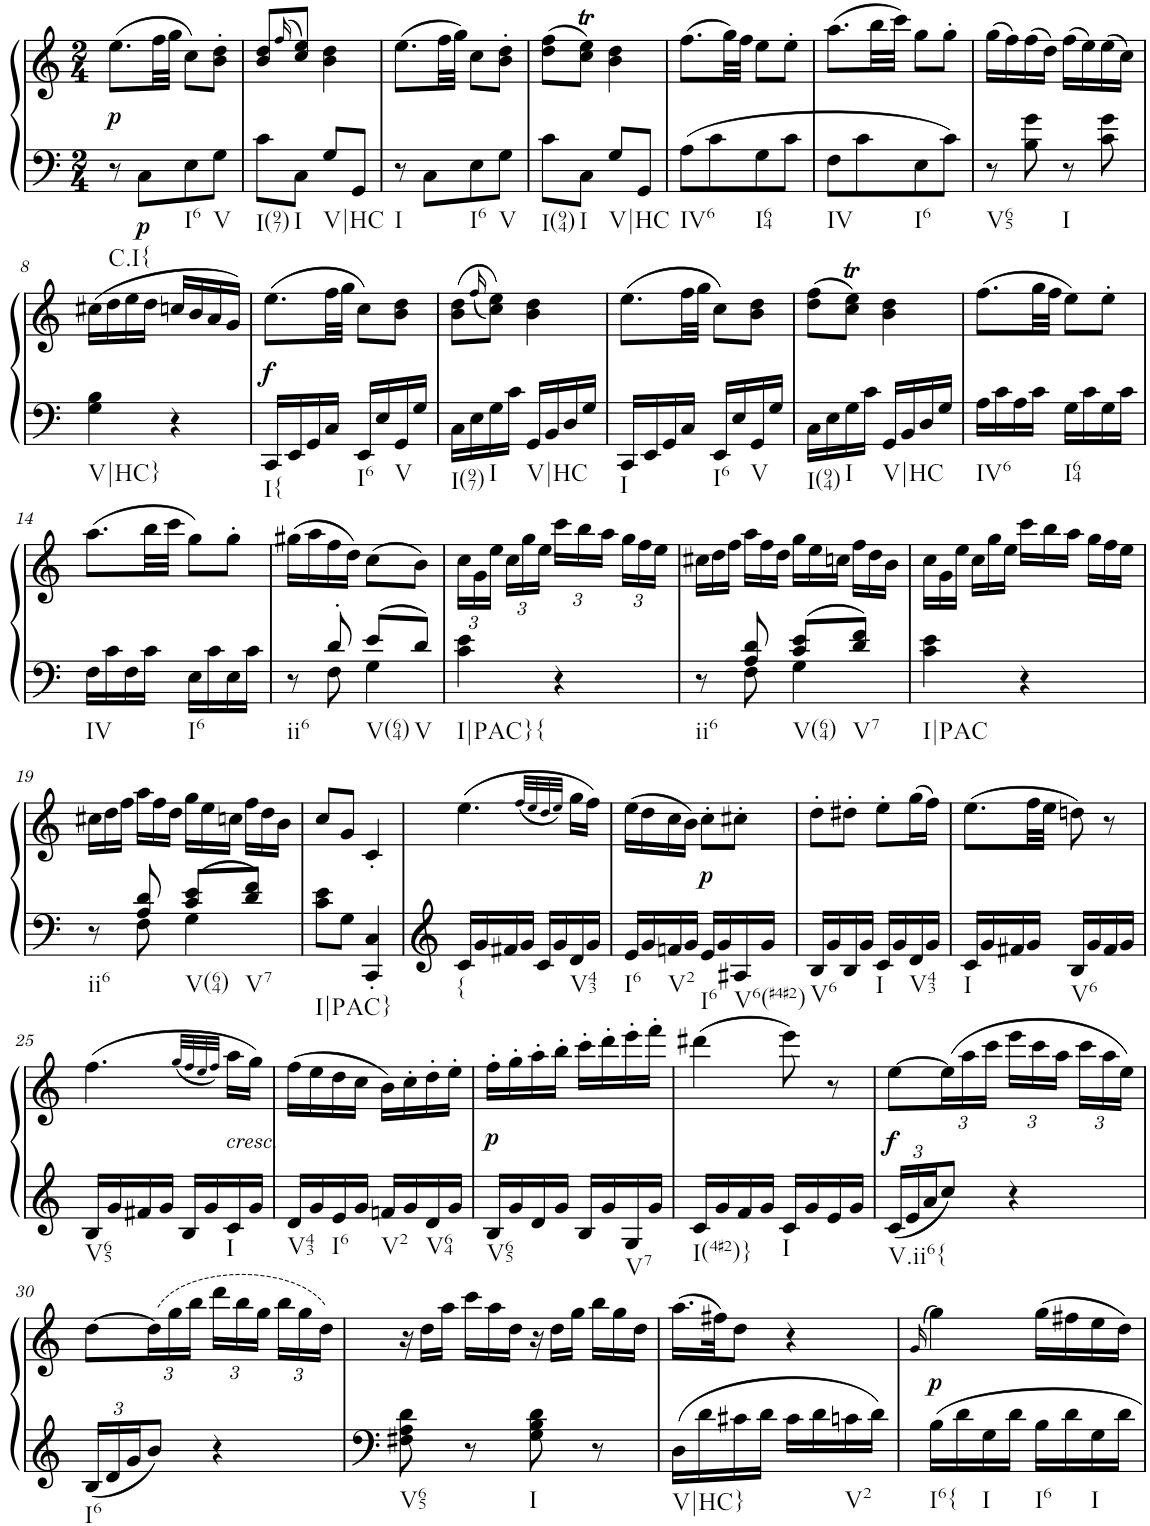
**kern	**kern	**dynam
*part1	*part1	*part1
*staff2	*staff1	*staff1/2
*I"Piano, Piano right	*	*
*I'Pno.	*	*
*clefF4	*clefG2	*
*k[]	*k[]	*
*M2/4	*M2/4	*
=1	=1	=1
!LO:TX:b:t=C.I{	!	!
!	!	!LO:DY:b
8r	(8.ee\L	p
!	!	!LO:DY:b=2
8C\L	.	p
.	32ff\LL	.
.	32gg\JJJ	.
!LO:TX:b:t=I6	!	!
8E\	8cc\L)	.
!LO:TX:b:t=V	!	!
8G\J	8b\' 8dd\'J	.
=2	=2	=2
!LO:TX:b:t=I(97)	!	!
8c\L	8b/ 8dd/L	.
.	(>16qff/	.
!LO:TX:b:t=I	!	!
8C\J	8cc/ 8ee/J)	.
!LO:TX:b:t=V|HC	!	!
8G/L	4b\ 4dd\	.
8GG/J	.	.
=3	=3	=3
!LO:TX:b:t=I	!	!
8r	(>8.ee\L	.
8C\L	.	.
.	32ff\LL	.
.	32gg\JJJ)	.
!LO:TX:b:t=I6	!	!
8E\	8cc\L	.
!LO:TX:b:t=V	!	!
8G\J	8b\' 8dd\'J	.
=4	=4	=4
!LO:TX:b:t=I(94)	!	!
8c\L	(8dd\ 8ff\L	.
!LO:TX:b:t=I	!	!
8C\J	8cc\T 8ee\TJ)	.
!LO:TX:b:t=V|HC	!	!
8G/L	4b\ 4dd\	.
8GG/J	.	.
=5	=5	=5
!LO:TX:b:t=IV6	!	!
8A\L	(8.ff\L	.
8c\	.	.
.	32gg\LL)	.
.	32ff\JJJ	.
!LO:TX:b:t=I64	!	!
8G\	8ee\L	.
8c\J	8ee'\J	.
=6	=6	=6
!LO:TX:b:t=IV	!	!
8F\L	(8.aa\L	.
8c\	.	.
.	32bb\LL	.
.	32ccc\JJJ)	.
!LO:TX:b:t=I6	!	!
8E\	8gg\L	.
8c\J	8gg'\J	.
=7	=7	=7
!LO:TX:b:t=V65	!	!
8r	(16gg\LL	.
.	16ff\)	.
8B\ 8g\	(16ff\	.
.	16dd\JJ)	.
!LO:TX:b:t=I	!	!
8r	(16ff\LL	.
.	16ee\)	.
8c\ 8g\	(16ee\	.
.	16cc\JJ)	.
!!LO:LB:g=z
=8	=8	=8
!LO:TX:b:t=V|HC}	!	!
4G\ 4B\	(16cc#X\LL	.
.	16dd\	.
.	16ee\	.
.	16dd\JJ	.
4r	16ccn/LL	.
.	16b/	.
.	16a/	.
.	16g/JJ)	.
=9	=9	=9
!LO:TX:b:t=I{	!	!
!	!	!LO:DY:b
16CC/LL	(8.ee\L	f
16EE/	.	.
16GG/	.	.
16C/JJ	32ff\LL	.
.	32gg\JJJ	.
!LO:TX:b:t=I6	!	!
16EE/LL	8cc\L)	.
16E/	.	.
!LO:TX:b:t=V	!	!
16GG/	8b\ 8dd\J	.
16G/JJ	.	.
=10	=10	=10
!LO:TX:b:t=I(97)	!	!
16C\LL	(8b\ 8dd\L	.
16E\	.	.
.	(16qff/	.
!LO:TX:b:t=I	!	!
16G\	8cc\ 8ee\J))	.
16c\JJ	.	.
!LO:TX:b:t=V|HC	!	!
16GG/LL	4b\ 4dd\	.
16BB/	.	.
16D/	.	.
16G/JJ	.	.
=11	=11	=11
!LO:TX:b:t=I	!	!
16CC/LL	(8.ee\L	.
16EE/	.	.
16GG/	.	.
16C/JJ	32ff\LL	.
.	32gg\JJJ	.
!LO:TX:b:t=I6	!	!
16EE/LL	8cc\L)	.
16E/	.	.
!LO:TX:b:t=V	!	!
16GG/	8b\ 8dd\J	.
16G/JJ	.	.
=12	=12	=12
!LO:TX:b:t=I(94)	!	!
16C\LL	(8dd\ 8ff\L	.
16E\	.	.
!LO:TX:b:t=I	!	!
16G\	8cc\T 8ee\TJ)	.
16c\JJ	.	.
!LO:TX:b:t=V|HC	!	!
16GG/LL	4b\ 4dd\	.
16BB/	.	.
16D/	.	.
16G/JJ	.	.
=13	=13	=13
!LO:TX:b:t=IV6	!	!
16A\LL	(8.ff\L	.
16c\	.	.
16A\	.	.
16c\JJ	32gg\LL	.
.	32ff\JJJ	.
!LO:TX:b:t=I64	!	!
16G\LL	8ee\L)	.
16c\	.	.
16G\	8ee'\J	.
16c\JJ	.	.
!!LO:LB:g=z
=14	=14	=14
!LO:TX:b:t=IV	!	!
16F\LL	(8.aa\L	.
16c\	.	.
16F\	.	.
16c\JJ	32bb\LL	.
.	32ccc\JJJ	.
!LO:TX:b:t=I6	!	!
16E\LL	8gg\L)	.
16c\	.	.
16E\	8gg'\J	.
16c\JJ	.	.
=15	=15	=15
*^	*	*
!LO:TX:b:t=ii6	!	!	!
8r	8ryy	(16gg#X\LL	.
.	.	16aa\	.
8d'/	8F\	16ff\	.
.	.	16dd\JJ)	.
!LO:TX:b:t=V(64)	!	!	!
8e/L	4G\	(8cc\L	.
!LO:TX:b:t=V	!	!	!
8d/J	.	8b\J)	.
*v	*v	*	*
=16	=16	=16
*	*Xbrackettup	*
!LO:TX:b:t=I|PAC}{	!	!
4c\ 4e\	24cc\LL	.
.	24g\	.
.	24ee\JJ	.
.	24cc\LL	.
.	24gg\	.
.	24ee\JJ	.
4r	24ccc\LL	.
.	24bb\	.
.	24aa\JJ	.
.	24gg\LL	.
.	24ff\	.
.	24ee\JJ	.
=17	=17	=17
*^	*	*
*	*	*Xtuplet	*
!LO:TX:b:t=ii6	!	!	!
8r	8ryy	24cc#X\LL	.
.	.	24dd\	.
.	.	24ff\JJ	.
8A/ 8d/	8F\	24aa\LL	.
.	.	24ff\	.
.	.	24dd\JJ	.
!LO:TX:b:t=V(64)	!	!	!
8c/ 8e/L	4G\	24gg\LL	.
.	.	24ee\	.
.	.	24ccn\JJ	.
!LO:TX:b:t=V7	!	!	!
8d/ 8f/J	.	24ff\LL	.
.	.	24dd\	.
.	.	24b\JJ	.
*v	*v	*	*
=18	=18	=18
!LO:TX:b:t=I|PAC	!	!
4c\ 4e\	24cc\LL	.
.	24g\	.
.	24ee\JJ	.
.	24cc\LL	.
.	24gg\	.
.	24ee\JJ	.
4r	24ccc\LL	.
.	24bb\	.
.	24aa\JJ	.
.	24gg\LL	.
.	24ff\	.
.	24ee\JJ	.
!!LO:LB:g=z
=19	=19	=19
*^	*	*
!LO:TX:b:t=ii6	!	!	!
8r	8ryy	24cc#X\LL	.
.	.	24dd\	.
.	.	24ff\JJ	.
8A/ 8d/	8F\	24aa\LL	.
.	.	24ff\	.
.	.	24dd\JJ	.
!LO:TX:b:t=V(64)	!	!	!
8c/ 8e/L	4G\	24gg\LL	.
.	.	24ee\	.
.	.	24ccn\JJ	.
!LO:TX:b:t=V7	!	!	!
8d/ 8f/J	.	24ff\LL	.
.	.	24dd\	.
.	.	24b\JJ	.
*v	*v	*	*
=20	=20	=20
!LO:TX:b:t=I|PAC}	!	!
8c\ 8e\L	8cc/L	.
8G\J	8g/J	.
4CC/' 4C/'	4c'/	.
=21	=21	=21
!LO:TX:b:t={	!	!
16c/LL	(4.ee\	.
16g/	.	.
16f#X/	.	.
16g/JJ	.	.
16c/LL	.	.
16g/	.	.
.	(32qff/LLL	.
.	32qee/	.
.	32qdd/	.
.	32qee/JJJ)	.
!LO:TX:b:t=V43	!	!
16d/	16gg\LL	.
16g/JJ	16ff\JJ)	.
=22	=22	=22
!LO:TX:b:t=I6	!	!
16e/LL	(16ee\LL	.
16g/	16dd\	.
!LO:TX:b:t=V2	!	!
16fn/	16cc\	.
16g/JJ	16b\JJ)	.
!LO:TX:b:t=I6	!	!
!	!	!LO:DY:b
16e/LL	8cc'\L	p
16g/	.	.
!LO:TX:b:t=V6(#4#2)	!	!
16A#X/	8cc#X'\J	.
16g/JJ	.	.
=23	=23	=23
!LO:TX:b:t=V6	!	!
16B/LL	8dd'\L	.
16g/	.	.
16B/	8dd#X'\J	.
16g/JJ	.	.
!LO:TX:b:t=I	!	!
16c/LL	8ee'\L	.
16g/	.	.
!LO:TX:b:t=V43	!	!
16d/	(16gg\L	.
16g/JJ	16ff\JJ)	.
=24	=24	=24
!LO:TX:b:t=I	!	!
16c/LL	(8.ee\L	.
16g/	.	.
16f#X/	.	.
16g/JJ	32ff\LL	.
.	32ee\JJJ	.
!LO:TX:b:t=V6	!	!
16B/LL	8ddn\)	.
16g/	.	.
16f#/	8r	.
16g/JJ	.	.
!!LO:LB:g=z
=25	=25	=25
!LO:TX:b:t=V65	!	!
16B/LL	(4.ff\	.
16g/	.	.
16f#X/	.	.
16g/JJ	.	.
16B/LL	.	.
16g/	.	.
.	(32qgg/LLL	.
.	32qff/	.
.	32qee/	.
.	32qff/JJJ)	.
!	!LO:TX:b:i:t=cresc.	!
!LO:TX:b:t=I	!	!
16c/	16aa\LL	.
16g/JJ	16gg\JJ)	.
=26	=26	=26
!LO:TX:b:t=V43	!	!
16d/LL	(16ff\LL	.
16g/	16ee\	.
!LO:TX:b:t=I6	!	!
16e/	16dd\	.
16g/JJ	16cc\JJ	.
!LO:TX:b:t=V2	!	!
16fn/LL	16b\LL)	.
16g/	16cc'\	.
!LO:TX:b:t=V64	!	!
16d/	16dd'\	.
16g/JJ	16ee'\JJ	.
=27	=27	=27
!LO:TX:b:t=V65	!	!
!	!	!LO:DY:b
16B/LL	16ff'\LL	p
16g/	16gg'\	.
16d/	16aa'\	.
16g/JJ	16bb'\JJ	.
16B/LL	16ccc'\LL	.
16g/	16ddd'\	.
!LO:TX:b:t=V7	!	!
16G/	16eee'\	.
16g/JJ	16fff'\JJ	.
=28	=28	=28
!LO:TX:b:t=I(4#2)}	!	!
16c/LL	(4ddd#X\	.
16g/	.	.
16f/	.	.
16g/JJ	.	.
!LO:TX:b:t=I	!	!
16c/LL	8eee\)	.
16g/	.	.
16e/	8r	.
16g/JJ	.	.
=29	=29	=29
*Xbrackettup	*	*
!LO:TX:b:t=V.ii6{	!	!
!	!	!LO:DY:b
24c/LL	[8ee\L	f
24e/	.	.
24a/J	.	.
*	*tuplet	*
8cc/J	(24ee\L]	.
.	24aa\	.
.	24ccc\JJ	.
4r	24eee\LL	.
.	24ccc\	.
.	24aa\JJ	.
.	24ccc\LL	.
.	24aa\	.
.	24ee\JJ)	.
!!LO:LB:g=z
=30	=30	=30
!LO:TX:b:t=I6	!	!
24B/LL	[8dd\L	.
24d/	.	.
24g/J	.	.
8b/J	(24dd\L]	.
.	24gg\	.
.	24bb\JJ	.
4r	24ddd\LL	.
.	24bb\	.
.	24gg\JJ	.
.	24bb\LL	.
.	24gg\	.
.	24dd\JJ)	.
=31	=31	=31
*	*Xtuplet	*
!LO:TX:b:t=V65	!	!
8F#X\ 8A\ 8d\	24r	.
.	24dd\LL	.
.	24aa\JJ	.
8r	24ccc\LL	.
.	24aa\	.
.	24dd\JJ	.
!LO:TX:b:t=I	!	!
8G\ 8B\ 8d\	24r	.
.	24dd\LL	.
.	24gg\JJ	.
8r	24bb\LL	.
.	24gg\	.
.	24dd\JJ	.
=32	=32	=32
!LO:TX:b:t=V|HC}	!	!
16D\LL	(16.aa\LL	.
16d\	.	.
.	32ff#X\JK)	.
16c#X\	8dd\J	.
16d\JJ	.	.
16c#\LL	4r	.
16d\	.	.
!LO:TX:b:t=V2	!	!
16cn\	.	.
16d\JJ	.	.
=33	=33	=33
.	(>16qg/	.
!LO:TX:b:t=I6{	!	!
!	!	!LO:DY:b
16B\LL	4gg\)	p
16d\	.	.
!LO:TX:b:t=I	!	!
16G\	.	.
16d\JJ	.	.
!LO:TX:b:t=I6	!	!
16B\LL	(16gg\LL	.
16d\	16ff#X\	.
!LO:TX:b:t=I	!	!
16G\	16ee\	.
16d\JJ	16dd\JJ)	.
=	=	=
*-	*-	*-
